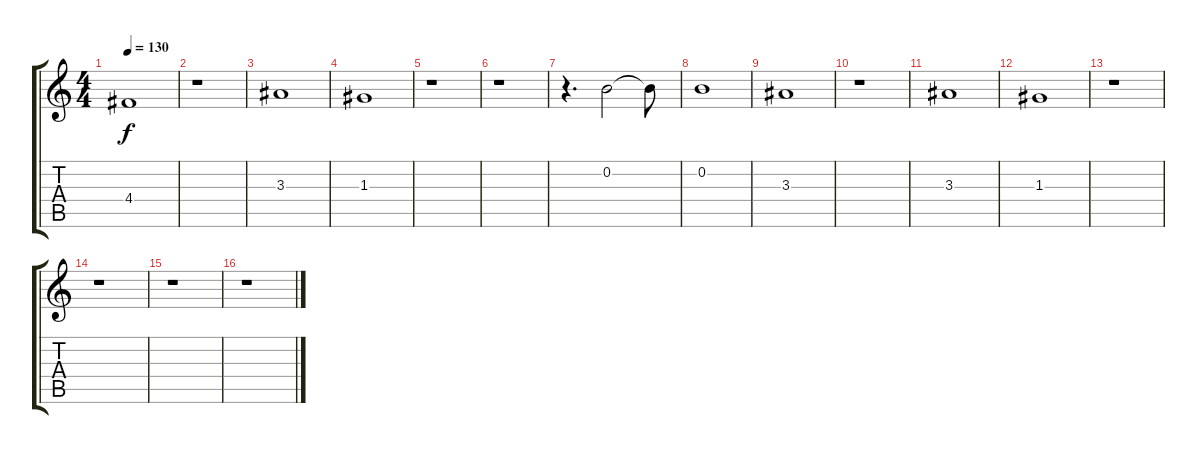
\track "" {instrument overdrivenguitar}
\staff {score tabs}
\tuning (E4 B3 G3 D3 A2 E2) {hide}
\ts (4 4)
\tempo 130
\clef g2
\ks c
4.4{t}.1{dy f} |
r.1 |
3.3.1 |
1.3.1 |
r.1 |
r.1 |
r.4{d} 0.2.2 0.2{t}.8 |
0.2.1 |
3.3.1 |
r.1 |
3.3.1 |
1.3.1 |
r.1 |
r.1 |
r.1 |
r.1
